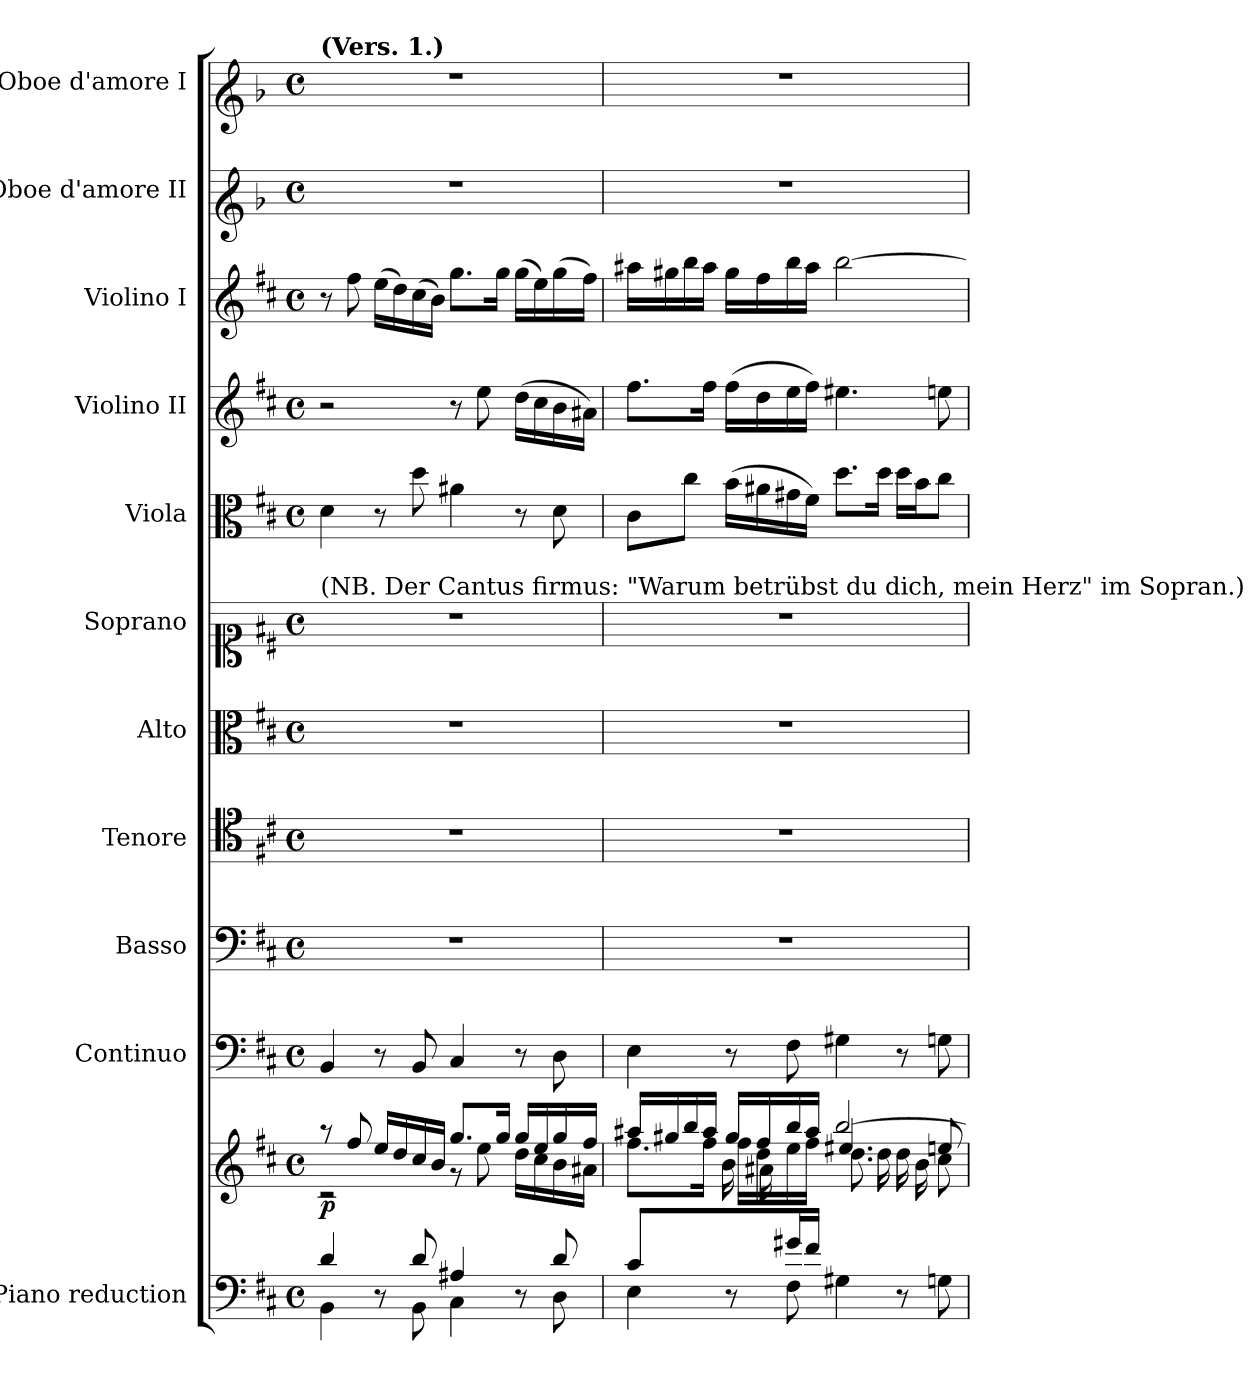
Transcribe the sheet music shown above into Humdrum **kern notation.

**kern	**kern	**dynam	**kern	**kern	**kern	**kern	**kern	**kern	**kern	**kern	**kern	**kern
*part11	*part11	*part11	*part10	*part9	*part8	*part7	*part6	*part5	*part4	*part3	*part2	*part1
*staff12	*staff11	*staff11/12	*staff10	*staff9	*staff8	*staff7	*staff6	*staff5	*staff4	*staff3	*staff2	*staff1
*I"Piano reduction	*	*	*I"Continuo	*I"Basso	*I"Tenore	*I"Alto	*I"Soprano	*I"Viola	*I"Violino II	*I"Violino I	*I"Oboe d'amore II	*I"Oboe d'amore I
*I'Pno	*	*	*	*	*	*	*	*I'Vla	*I'Vln	*I'Vln	*I'Ob	*I'Ob
*stria5	*stria5	*	*	*	*	*	*	*	*	*	*	*
*clefF4	*clefG2	*	*clefF4	*clefF4	*clefC4	*clefC3	*clefC1	*clefC3	*clefG2	*clefG2	*clefG1	*clefG1
*	*	*	*	*	*	*	*	*	*	*	*ITrd2c3	*ITrd2c3
*k[f#c#]	*k[f#c#]	*	*k[f#c#]	*k[f#c#]	*k[f#c#]	*k[f#c#]	*k[f#c#]	*k[f#c#]	*k[f#c#]	*k[f#c#]	*k[f#c#]	*k[f#c#]
*M4/4	*M4/4	*	*M4/4	*M4/4	*M4/4	*M4/4	*M4/4	*M4/4	*M4/4	*M4/4	*M4/4	*M4/4
*met(c)	*met(c)	*	*met(c)	*met(c)	*met(c)	*met(c)	*met(c)	*met(c)	*met(c)	*met(c)	*met(c)	*met(c)
=1	=1	=1	=1	=1	=1	=1	=1	=1	=1	=1	=1	=1
*^	*^	*	*	*	*	*	*	*	*	*	*	*
!	!	!	!	!	!	!	!	!	!	!	!	!	!	!LO:TX:a:B:t=(Vers. 1.)
!	!	!	!	!	!	!	!	!	!LO:TX:a:t=(NB. Der Cantus firmus&colon; "Warum betrübst du dich, mein Herz" im Sopran.)	!	!	!	!	!
!	!	!	!	!LO:DY:b	!	!	!	!	!	!	!	!	!	!
4d/	4BB\	8r	2r	p	4BB/	1r	1r	1r	1r	4d\	2r	8r	1r	1r
.	.	8ff#/	.	.	.	.	.	.	.	.	.	8ff#\	.	.
8r	8ryy	16ee/LL	.	.	8r	.	.	.	.	8r	.	(16ee\LL	.	.
.	.	16dd/	.	.	.	.	.	.	.	.	.	16dd\)	.	.
8d/	8BB\	16cc#/	.	.	8BB/	.	.	.	.	8dd\	.	(16cc#\	.	.
.	.	16b/JJ	.	.	.	.	.	.	.	.	.	16b\JJ)	.	.
4A#X/	4C#\	8.gg/L	8r	.	4C#/	.	.	.	.	4a#X\	8r	8.gg\L	.	.
.	.	.	8ee\	.	.	.	.	.	.	.	8ee\	.	.	.
.	.	16gg/Jk	.	.	.	.	.	.	.	.	.	16gg\Jk	.	.
8r	8ryy	16gg/LL	16dd\LL	.	8r	.	.	.	.	8r	(16dd\LL	(16gg\LL	.	.
.	.	16ee/	16cc#\	.	.	.	.	.	.	.	16cc#\	16ee\)	.	.
8d/	8D\	16gg/	16b\	.	8D\	.	.	.	.	8d\	16b\	(16gg\	.	.
.	.	16ff#/JJ	16a#X\JJ	.	.	.	.	.	.	.	16a#X\JJ)	16ff#\JJ)	.	.
=2	=2	=2	=2	=2	=2	=2	=2	=2	=2	=2	=2	=2	=2	=2
*	*	*	*^	*	*	*	*	*	*	*	*	*	*	*
8c#/L	4E\	16aa#X/LL	8.ff#\L	8ryy	.	4E\	1r	1r	1r	1r	8c#\L	8.ff#\L	16aa#X\LL	1r	1r
.	.	16gg#X/	.	.	.	.	.	.	.	.	.	.	16gg#X\	.	.
4ryy	.	16bb/	.	8cc#\J	.	.	.	.	.	.	8cc#\J	.	16bb\	.	.
.	.	16aa#/JJ	16ff#\Jk	.	.	.	.	.	.	.	.	16ff#\Jk	16aa#\JJ	.	.
.	8r	16gg#/LL	16ff#\LL	16b\LL	.	8r	.	.	.	.	(16b\LL	(16ff#\LL	16gg#\LL	.	.
.	.	16ff#/	16dd\	16a#X\	.	.	.	.	.	.	16a#X\	16dd\	16ff#\	.	.
16g#X/	8F#\	16bb/	16ee\	8ryy	.	8F#\	.	.	.	.	16g#X\	16ee\	16bb\	.	.
16f#/JJ	.	16aa#/JJ	16ff#\JJ	.	.	.	.	.	.	.	16f#\JJ)	16ff#\JJ)	16aa#\JJ	.	.
2ryy	4G#X\	[2bb/	4.ee#X/	8.dd\L	.	4G#X\	.	.	.	.	8.dd\L	4.ee#X\	[2bb\	.	.
.	.	.	.	16dd\Jk	.	.	.	.	.	.	16dd\Jk	.	.	.	.
.	8r	.	.	16dd\LL	.	8r	.	.	.	.	16dd\LL	.	.	.	.
.	.	.	.	16b\J	.	.	.	.	.	.	16b\J	.	.	.	.
.	8Gn\	.	8een/	8cc#\J	.	8Gn\	.	.	.	.	8cc#\J	8een\	.	.	.
*v	*v	*	*	*	*	*	*	*	*	*	*	*	*	*	*
*	*v	*v	*v	*	*	*	*	*	*	*	*	*	*	*
=	=	=	=	=	=	=	=	=	=	=	=	=
*-	*-	*-	*-	*-	*-	*-	*-	*-	*-	*-	*-	*-
